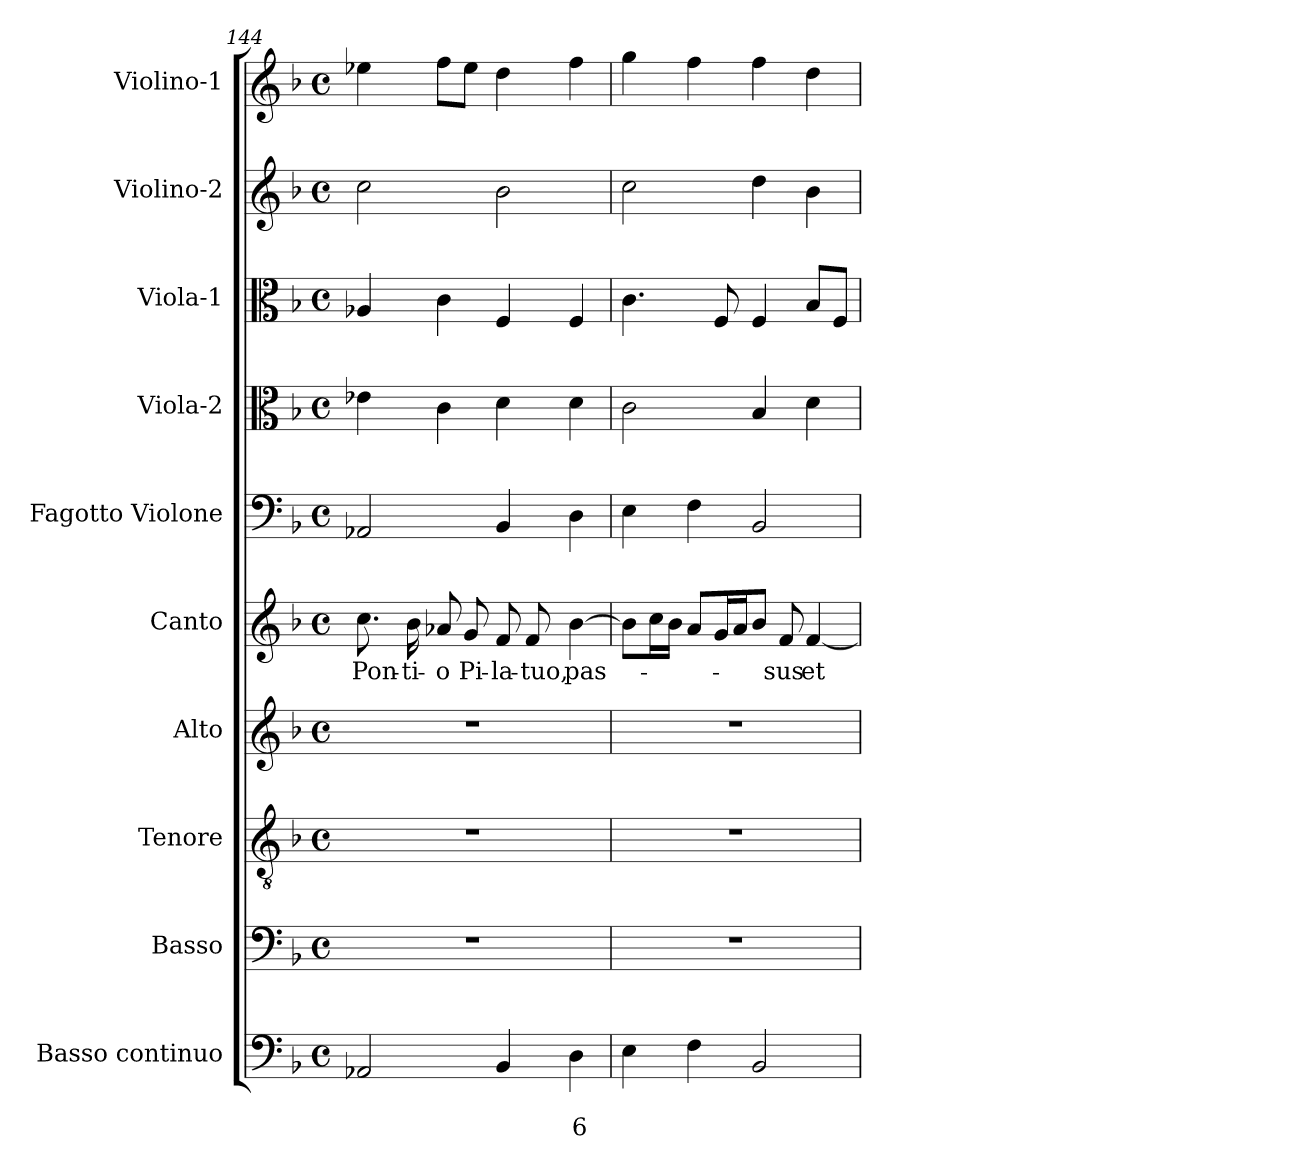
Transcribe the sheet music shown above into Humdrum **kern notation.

**kern	**text	**text	**kern	**kern	**kern	**kern	**text	**kern	**kern	**kern	**kern	**kern
*part10	*part10	*part10	*part9	*part8	*part7	*part6	*part6	*part5	*part4	*part3	*part2	*part1
*staff10	*staff10	*staff10	*staff9	*staff8	*staff7	*staff6	*staff6	*staff5	*staff4	*staff3	*staff2	*staff1
*I"Basso continuo	*	*	*I"Basso	*I"Tenore	*I"Alto	*I"Canto	*	*I"Fagotto Violone	*I"Viola-2	*I"Viola-1	*I"Violino-2	*I"Violino-1
!!LO:PB:g=z
*clefF4	*	*	*clefF4	*clefGv2	*clefG2	*clefG2	*	*clefF4	*clefC3	*clefC3	*clefG2	*clefG2
*k[b-]	*	*	*k[b-]	*k[b-]	*k[b-]	*k[b-]	*	*k[b-]	*k[b-]	*k[b-]	*k[b-]	*k[b-]
*F:	*	*	*F:	*F:	*F:	*F:	*	*F:	*F:	*F:	*F:	*F:
*M4/4	*	*	*M4/4	*M4/4	*M4/4	*M4/4	*	*M4/4	*M4/4	*M4/4	*M4/4	*M4/4
*met(c)	*	*	*met(c)	*met(c)	*met(c)	*met(c)	*	*met(c)	*met(c)	*met(c)	*met(c)	*met(c)
=144	=144	=144	=144	=144	=144	=144	=144	=144	=144	=144	=144	=144
!	!	!	!	!	!	!	!LO:LY:b	!	!	!	!	!
2AA-X/	.	.	1r	1r	1r	8.cc\	Pon-	2AA-X/	4e-X\	4A-X/	2cc\	4ee-X\
!	!	!	!	!	!	!	!LO:LY:b	!	!	!	!	!
.	.	.	.	.	.	16b-\	-ti-	.	.	.	.	.
!	!	!	!	!	!	!	!LO:LY:b	!	!	!	!	!
.	.	.	.	.	.	8a-X/	-o	.	4c\	4c\	.	8ff\L
!	!	!	!	!	!	!	!LO:LY:b	!	!	!	!	!
.	.	.	.	.	.	8g/	Pi-	.	.	.	.	8ee-\J
!	!	!	!	!	!	!	!LO:LY:b	!	!	!	!	!
4BB-/	.	.	.	.	.	8f/	-la-	4BB-/	4d\	4F/	2b-\	4dd\
!	!	!	!	!	!	!	!LO:LY:b	!	!	!	!	!
.	.	.	.	.	.	8f/	-tuo,	.	.	.	.	.
!	!	!LO:LY:b	!	!	!	!	!	!	!	!	!	!
!	!	!	!	!	!	!	!LO:LY:b	!	!	!	!	!
4D\	.	6	.	.	.	[4b-\	pas-	4D\	4d\	4F/	.	4ff\
=145	=145	=145	=145	=145	=145	=145	=145	=145	=145	=145	=145	=145
4E\	.	.	1r	1r	1r	8b-\L]	.	4E\	2c\	4.c\	2cc\	4gg\
.	.	.	.	.	.	16cc\L	.	.	.	.	.	.
.	.	.	.	.	.	16b-\JJ	.	.	.	.	.	.
4F\	.	.	.	.	.	8a/L	.	4F\	.	.	.	4ff\
.	.	.	.	.	.	16g/L	.	.	.	8F/	.	.
.	.	.	.	.	.	16a/J	.	.	.	.	.	.
2BB-/	.	.	.	.	.	8b-/J	.	2BB-/	4B-/	4F/	4dd\	4ff\
!	!	!	!	!	!	!	!LO:LY:b	!	!	!	!	!
.	.	.	.	.	.	8f/	-sus	.	.	.	.	.
!	!	!	!	!	!	!	!LO:LY:b	!	!	!	!	!
.	.	.	.	.	.	[4f/	et	.	4d\	8B-/L	4b-\	4dd\
.	.	.	.	.	.	.	.	.	.	8F/J	.	.
=	=	=	=	=	=	=	=	=	=	=	=	=
*-	*-	*-	*-	*-	*-	*-	*-	*-	*-	*-	*-	*-
